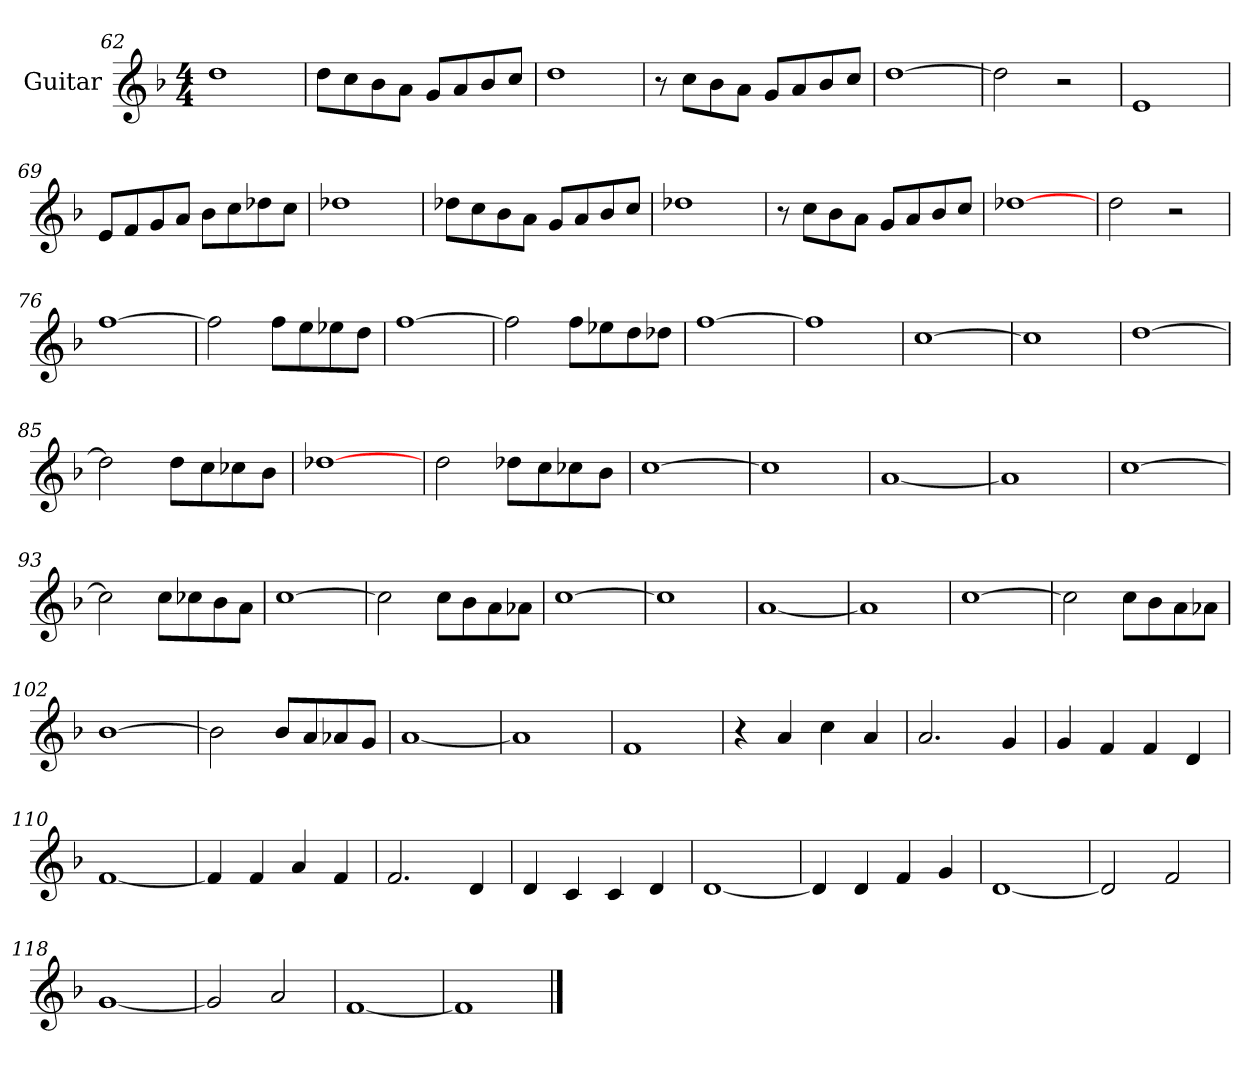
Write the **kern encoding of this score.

**kern
*part1
*staff1
*I"Guitar
*clefG2
*ITrd7c12
*k[b-]
*F:
*M4/4
=62
1d
!!LO:PB:g=z
=63
8d\L
8c\
8B-\
8A\J
8G/L
8A/
8B-/
8c/J
=64
1d
=65
8r
8c\L
8B-\
8A\J
8G/L
8A/
8B-/
8c/J
=66
[1d
=67
2d\]
2r
=68
1E
=69
8E/L
8F/
8G/
8A/J
8B-\L
8c\
8d-X\
8c\J
=70
1d-X
!!LO:LB:g=z
=71
8d-X\L
8c\
8B-\
8A\J
8G/L
8A/
8B-/
8c/J
=72
1d-X
=73
8r
8c\L
8B-\
8A\J
8G/L
8A/
8B-/
8c/J
=74
[1d-X
=75
2d\
2r
=76
[1f
=77
2f\]
8f\L
8e\
8e-X\
8d\J
!!LO:LB:g=z
=78
[1f
=79
2f\]
8f\L
8e-X\
8d\
8d-X\J
=80
[1f
=81
1f]
=82
[1c
=83
1c]
=84
[1d
=85
2d\]
8d\L
8c\
8c-X\
8B-\J
!!LO:LB:g=z
=86
[1d-X
=87
2d\
8d-X\L
8c\
8c-X\
8B-\J
=88
[1c
=89
1c]
=90
[1A
=91
1A]
=92
[1c
=93
2c\]
8c\L
8c-X\
8B-\
8A\J
!!LO:LB:g=z
=94
[1c
=95
2c\]
8c\L
8B-\
8A\
8A-X\J
=96
[1c
=97
1c]
=98
[1A
=99
1A]
=100
[1c
=101
2c\]
8c\L
8B-\
8A\
8A-X\J
!!LO:LB:g=z
=102
[1B-
=103
2B-\]
8B-/L
8A/
8A-X/
8G/J
=104
[1A
=105
1A]
=106
1F
=107
4r
4A/
4c\
4A/
=108
2.A/
4G/
=109
4G/
4F/
4F/
4D/
!!LO:LB:g=z
=110
[1F
=111
4F/]
4F/
4A/
4F/
=112
2.F/
4D/
=113
4D/
4C/
4C/
4D/
=114
[1D
=115
4D/]
4D/
4F/
4G/
=116
[1D
=117
2D/]
2F/
!!LO:LB:g=z
=118
[1G
=119
2G/]
2A/
=120
[1F
=121
1F]
==
*-
